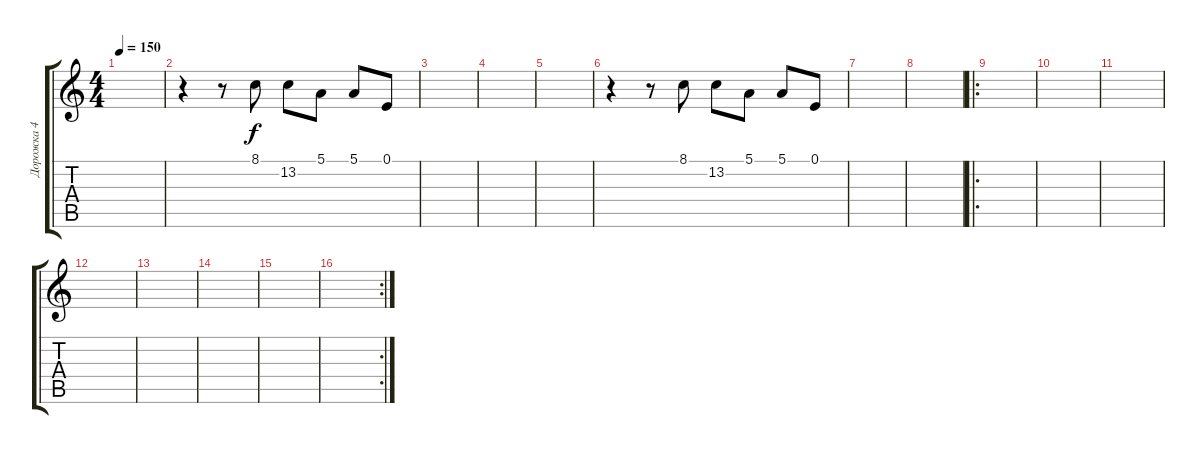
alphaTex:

\track ("Дорожка 4" "Дорожка 4") {instrument melodictom}
\staff {score tabs}
\tuning (E4 B3 G3 D3 A2 E2) {hide}
\ts (4 4)
\tempo 150
\clef g2
\ks c
|
r.4 r.8 8.1.8{balance 16} 13.2.8{balance 0} 5.1.8{balance 16} 5.1.8{balance 0} 0.1.8{balance 16} |
|
|
|
r.4 r.8 8.1.8{balance 16} 13.2.8{balance 0} 5.1.8{balance 16} 5.1.8{balance 0} 0.1.8{balance 16} |
|
|
\ro
|
|
|
|
|
|
|
\rc 2
